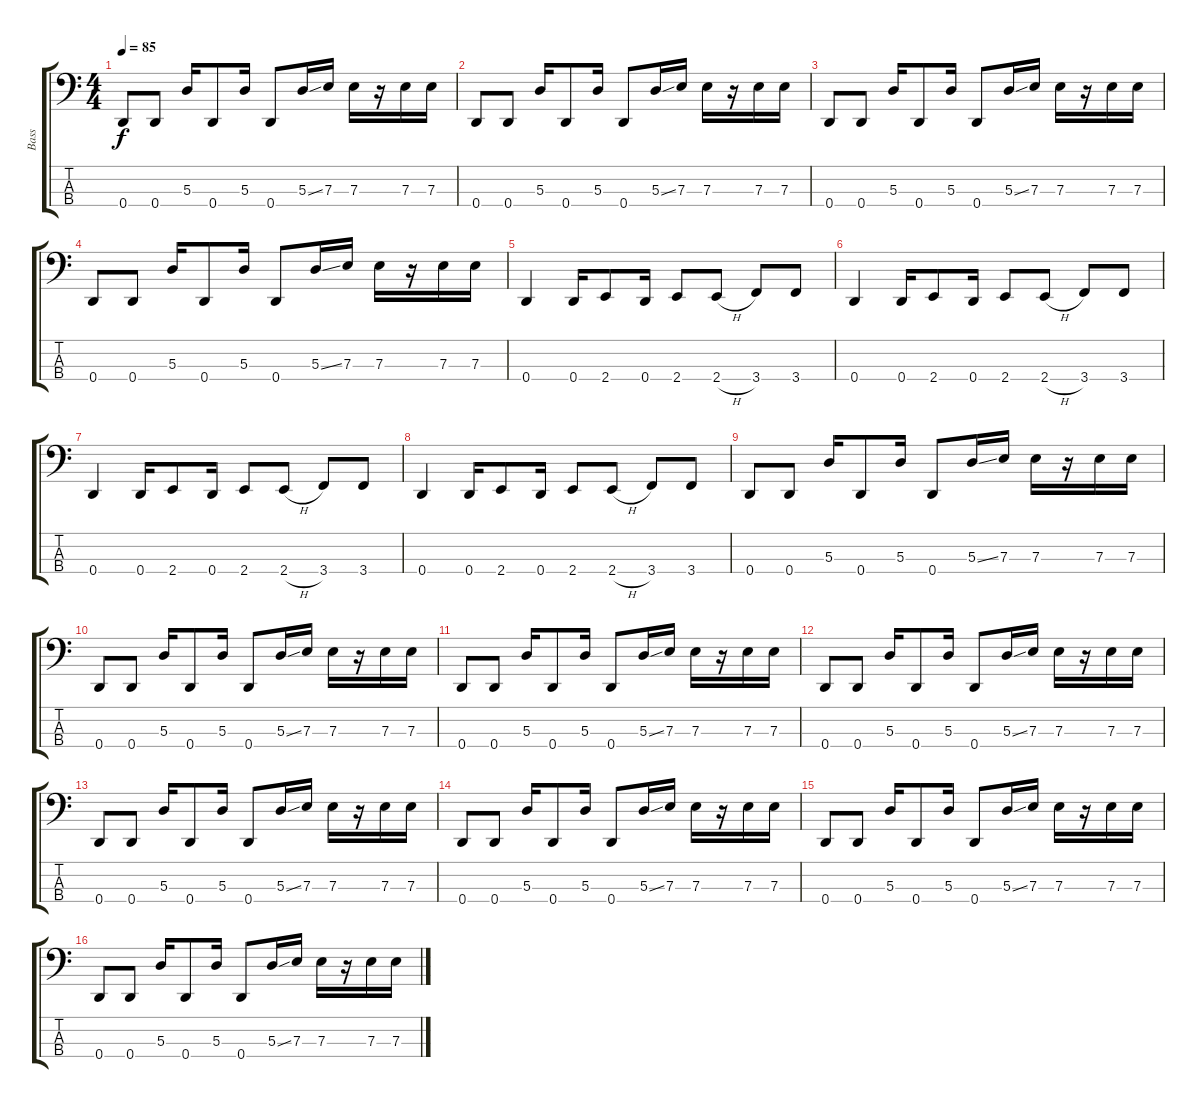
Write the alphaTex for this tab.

\track ("Bass" "Bass") {instrument electricbassfinger}
\staff {score tabs}
\tuning (G2 D2 A1 D1) {hide}
\ts (4 4)
\tempo 85
\clef f4
\ks c
0.4.8{dy f} 0.4.8 5.3.16 0.4.8 5.3.16 0.4.8 5.3{ss}.16 7.3.16 7.3.16 r.16 7.3.16 7.3.16 |
0.4.8 0.4.8 5.3.16 0.4.8 5.3.16 0.4.8 5.3{ss}.16 7.3.16 7.3.16 r.16 7.3.16 7.3.16 |
0.4.8 0.4.8 5.3.16 0.4.8 5.3.16 0.4.8 5.3{ss}.16 7.3.16 7.3.16 r.16 7.3.16 7.3.16 |
0.4.8 0.4.8 5.3.16 0.4.8 5.3.16 0.4.8 5.3{ss}.16 7.3.16 7.3.16 r.16 7.3.16 7.3.16 |
0.4.4 0.4.16 2.4.8 0.4.16 2.4.8 2.4{h}.8 3.4.8 3.4.8 |
0.4.4 0.4.16 2.4.8 0.4.16 2.4.8 2.4{h}.8 3.4.8 3.4.8 |
0.4.4 0.4.16 2.4.8 0.4.16 2.4.8 2.4{h}.8 3.4.8 3.4.8 |
0.4.4 0.4.16 2.4.8 0.4.16 2.4.8 2.4{h}.8 3.4.8 3.4.8 |
0.4.8 0.4.8 5.3.16 0.4.8 5.3.16 0.4.8 5.3{ss}.16 7.3.16 7.3.16 r.16 7.3.16 7.3.16 |
0.4.8 0.4.8 5.3.16 0.4.8 5.3.16 0.4.8 5.3{ss}.16 7.3.16 7.3.16 r.16 7.3.16 7.3.16 |
0.4.8 0.4.8 5.3.16 0.4.8 5.3.16 0.4.8 5.3{ss}.16 7.3.16 7.3.16 r.16 7.3.16 7.3.16 |
0.4.8 0.4.8 5.3.16 0.4.8 5.3.16 0.4.8 5.3{ss}.16 7.3.16 7.3.16 r.16 7.3.16 7.3.16 |
0.4.8 0.4.8 5.3.16 0.4.8 5.3.16 0.4.8 5.3{ss}.16 7.3.16 7.3.16 r.16 7.3.16 7.3.16 |
0.4.8 0.4.8 5.3.16 0.4.8 5.3.16 0.4.8 5.3{ss}.16 7.3.16 7.3.16 r.16 7.3.16 7.3.16 |
0.4.8 0.4.8 5.3.16 0.4.8 5.3.16 0.4.8 5.3{ss}.16 7.3.16 7.3.16 r.16 7.3.16 7.3.16 |
0.4.8 0.4.8 5.3.16 0.4.8 5.3.16 0.4.8 5.3{ss}.16 7.3.16 7.3.16 r.16 7.3.16 7.3.16
